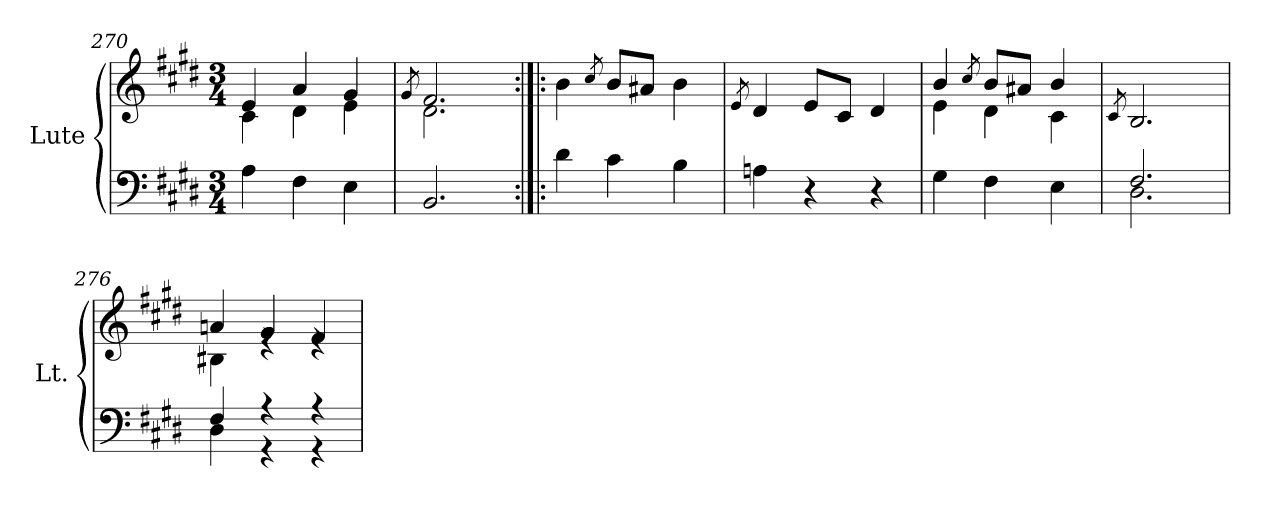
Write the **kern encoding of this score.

**kern	**kern
*part1	*part1
*staff2	*staff1
*I"Lute	*
*I'Lt.	*
*clefF4	*clefG2
*k[f#c#g#d#]	*k[f#c#g#d#]
*M3/4	*M3/4
=270	=270
*	*^
4A\	4e/	4c#\
4F#\	4a/	4d#\
4E\	4g#/	4e\
!!LO:LB:g=z	!!
=271	=271	=271
.	8qg#/	.
2.BB/	2.f#/	2.d#\
*	*v	*v
=272:|!|:	=272:|!|:
4d#\	4b\
.	8qcc#/
4c#\	8b/L
.	8a#X/J
4B\	4b\
=273	=273
.	8qe/
4An\	4d#/
4r	8e/L
.	8c#/J
4r	4d#/
=274	=274
*	*^
4G#\	4b/	4e\
.	8qcc#/	.
4F#\	8b/L	4d#\
.	8a#X/J	.
4E\	4b/	4c#\
*	*v	*v
=275	=275
.	8qc#/
*^	*
2.F#/	2.D#\	2.B/
=276	=276	=276
*	*	*^
4F#/	4D#\	4an/	4B#X\
4r	4r	4g#/	4re
4r	4r	4f#/	4re
*v	*v	*	*
*	*v	*v
=	=
*-	*-
